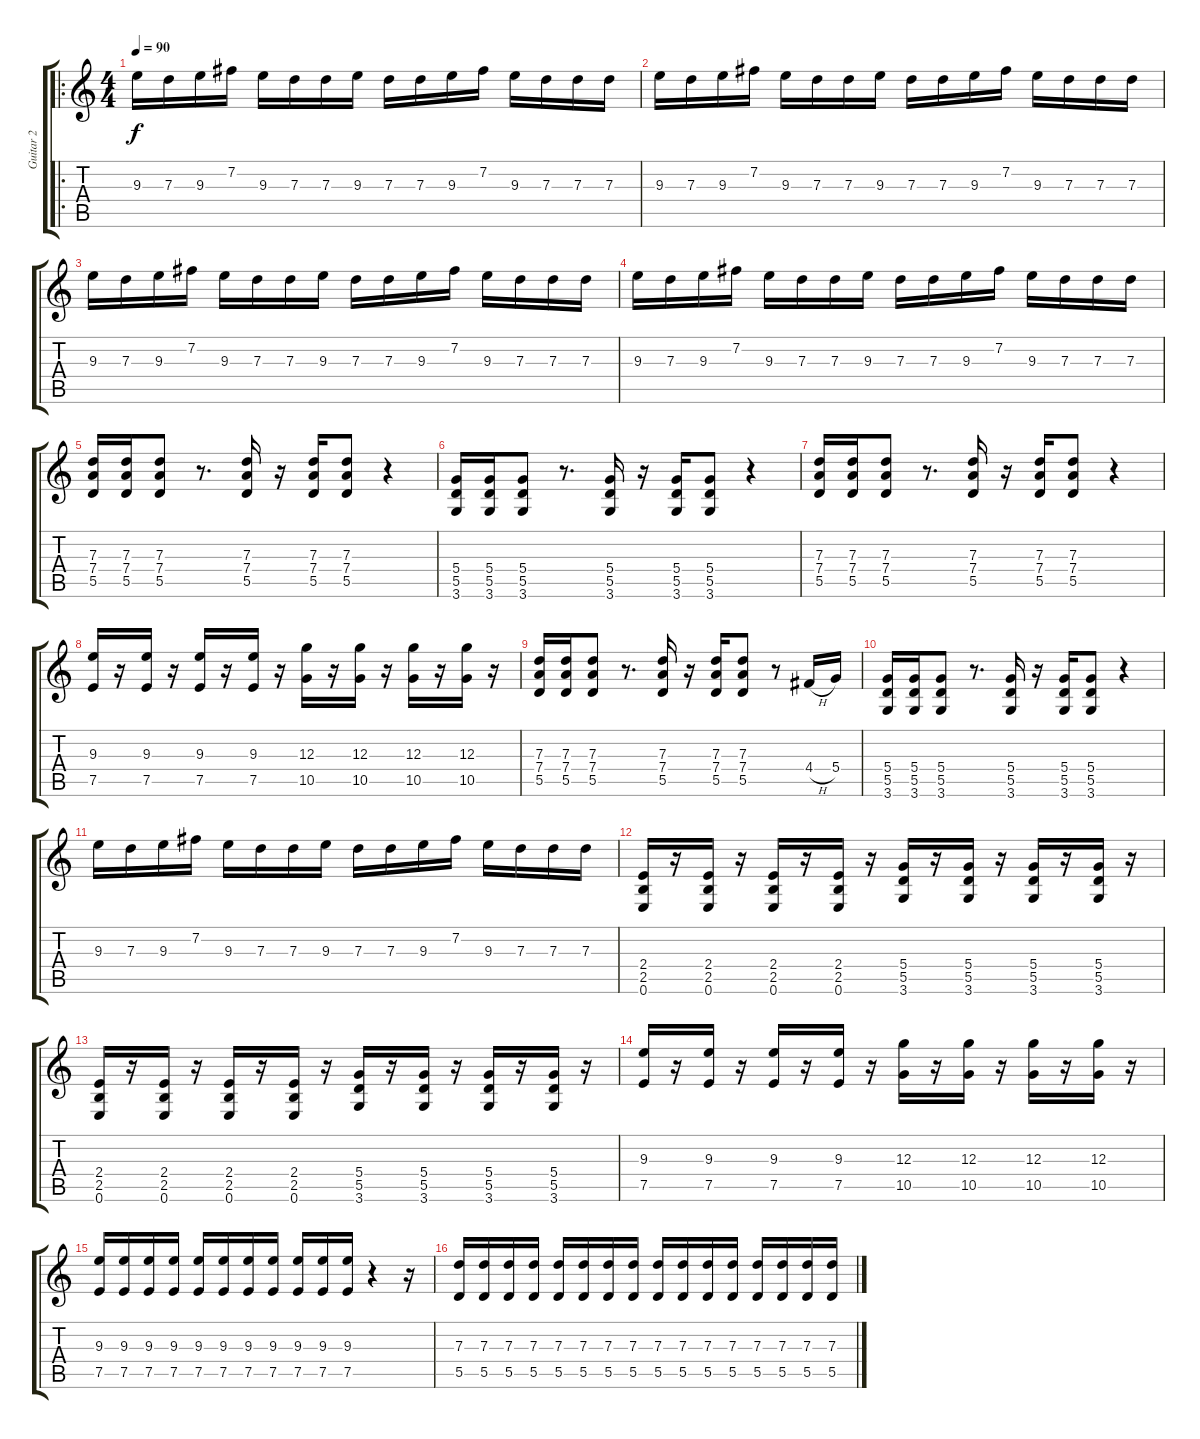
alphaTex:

\track ("Guitar 2" "Guitar 2") {instrument overdrivenguitar}
\staff {score tabs}
\tuning (E4 B3 G3 D3 A2 E2) {hide}
\ro
\ts (4 4)
\tempo 90
\clef g2
\ks c
9.3.16{dy f instrument overdrivenguitar} 7.3.16 9.3.16 7.2.16 9.3.16 7.3.16 7.3.16 9.3.16 7.3.16 7.3.16 9.3.16 7.2.16 9.3.16 7.3.16 7.3.16 7.3.16 |
9.3.16 7.3.16 9.3.16 7.2.16 9.3.16 7.3.16 7.3.16 9.3.16 7.3.16 7.3.16 9.3.16 7.2.16 9.3.16 7.3.16 7.3.16 7.3.16 |
9.3.16 7.3.16 9.3.16 7.2.16 9.3.16 7.3.16 7.3.16 9.3.16 7.3.16 7.3.16 9.3.16 7.2.16 9.3.16 7.3.16 7.3.16 7.3.16 |
9.3.16 7.3.16 9.3.16 7.2.16 9.3.16 7.3.16 7.3.16 9.3.16 7.3.16 7.3.16 9.3.16 7.2.16 9.3.16 7.3.16 7.3.16 7.3.16 |
(7.3 7.4 5.5).16 (7.3 7.4 5.5).16 (7.3 7.4 5.5).8 r.8{d} (7.3 7.4 5.5).16 r.16 (7.3 7.4 5.5).16 (7.3 7.4 5.5).8 r.4 |
(5.4 5.5 3.6).16 (5.4 5.5 3.6).16 (5.4 5.5 3.6).8 r.8{d} (5.4 5.5 3.6).16 r.16 (5.4 5.5 3.6).16 (5.4 5.5 3.6).8 r.4 |
(7.3 7.4 5.5).16 (7.3 7.4 5.5).16 (7.3 7.4 5.5).8 r.8{d} (7.3 7.4 5.5).16 r.16 (7.3 7.4 5.5).16 (7.3 7.4 5.5).8 r.4 |
(9.3 7.5).16 r.16 (9.3 7.5).16 r.16 (9.3 7.5).16 r.16 (9.3 7.5).16 r.16 (12.3 10.5).16 r.16 (12.3 10.5).16 r.16 (12.3 10.5).16 r.16 (12.3 10.5).16 r.16 |
(7.3 7.4 5.5).16 (7.3 7.4 5.5).16 (7.3 7.4 5.5).8 r.8{d} (7.3 7.4 5.5).16 r.16 (7.3 7.4 5.5).16 (7.3 7.4 5.5).8 r.8 4.4{h}.16 5.4.16 |
(5.4 5.5 3.6).16 (5.4 5.5 3.6).16 (5.4 5.5 3.6).8 r.8{d} (5.4 5.5 3.6).16 r.16 (5.4 5.5 3.6).16 (5.4 5.5 3.6).8 r.4 |
9.3.16 7.3.16 9.3.16 7.2.16 9.3.16 7.3.16 7.3.16 9.3.16 7.3.16 7.3.16 9.3.16 7.2.16 9.3.16 7.3.16 7.3.16 7.3.16 |
(2.4 2.5 0.6).16 r.16 (2.4 2.5 0.6).16 r.16 (2.4 2.5 0.6).16 r.16 (2.4 2.5 0.6).16 r.16 (5.4 5.5 3.6).16 r.16 (5.4 5.5 3.6).16 r.16 (5.4 5.5 3.6).16 r.16 (5.4 5.5 3.6).16 r.16 |
(2.4 2.5 0.6).16 r.16 (2.4 2.5 0.6).16 r.16 (2.4 2.5 0.6).16 r.16 (2.4 2.5 0.6).16 r.16 (5.4 5.5 3.6).16 r.16 (5.4 5.5 3.6).16 r.16 (5.4 5.5 3.6).16 r.16 (5.4 5.5 3.6).16 r.16 |
(9.3 7.5).16 r.16 (9.3 7.5).16 r.16 (9.3 7.5).16 r.16 (9.3 7.5).16 r.16 (12.3 10.5).16 r.16 (12.3 10.5).16 r.16 (12.3 10.5).16 r.16 (12.3 10.5).16 r.16 |
(9.3 7.5).16 (9.3 7.5).16 (9.3 7.5).16 (9.3 7.5).16 (9.3 7.5).16 (9.3 7.5).16 (9.3 7.5).16 (9.3 7.5).16 (9.3 7.5).16 (9.3 7.5).16 (9.3 7.5).16 r.4 r.16 |
(7.3 5.5).16 (7.3 5.5).16 (7.3 5.5).16 (7.3 5.5).16 (7.3 5.5).16 (7.3 5.5).16 (7.3 5.5).16 (7.3 5.5).16 (7.3 5.5).16 (7.3 5.5).16 (7.3 5.5).16 (7.3 5.5).16 (7.3 5.5).16 (7.3 5.5).16 (7.3 5.5).16 (7.3 5.5).16
